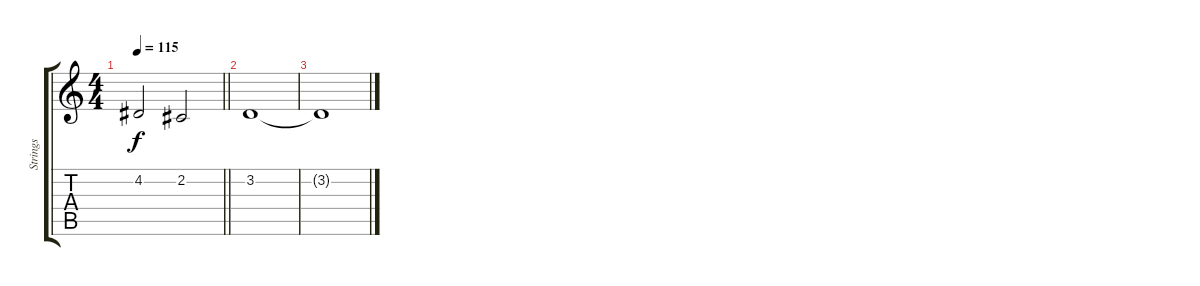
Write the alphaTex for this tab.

\track ("Strings" "Strings") {instrument stringensemble1}
\staff {score tabs}
\tuning (E4 B3 G3 D3 A2 E2) {hide}
\ts (4 4)
\section ("" "")
\tempo 115
\clef g2
\barLineRight lightlight
\ks c
4.2.2{dy f} 2.2.2 |
3.2.1 |
3.2{t}.1
